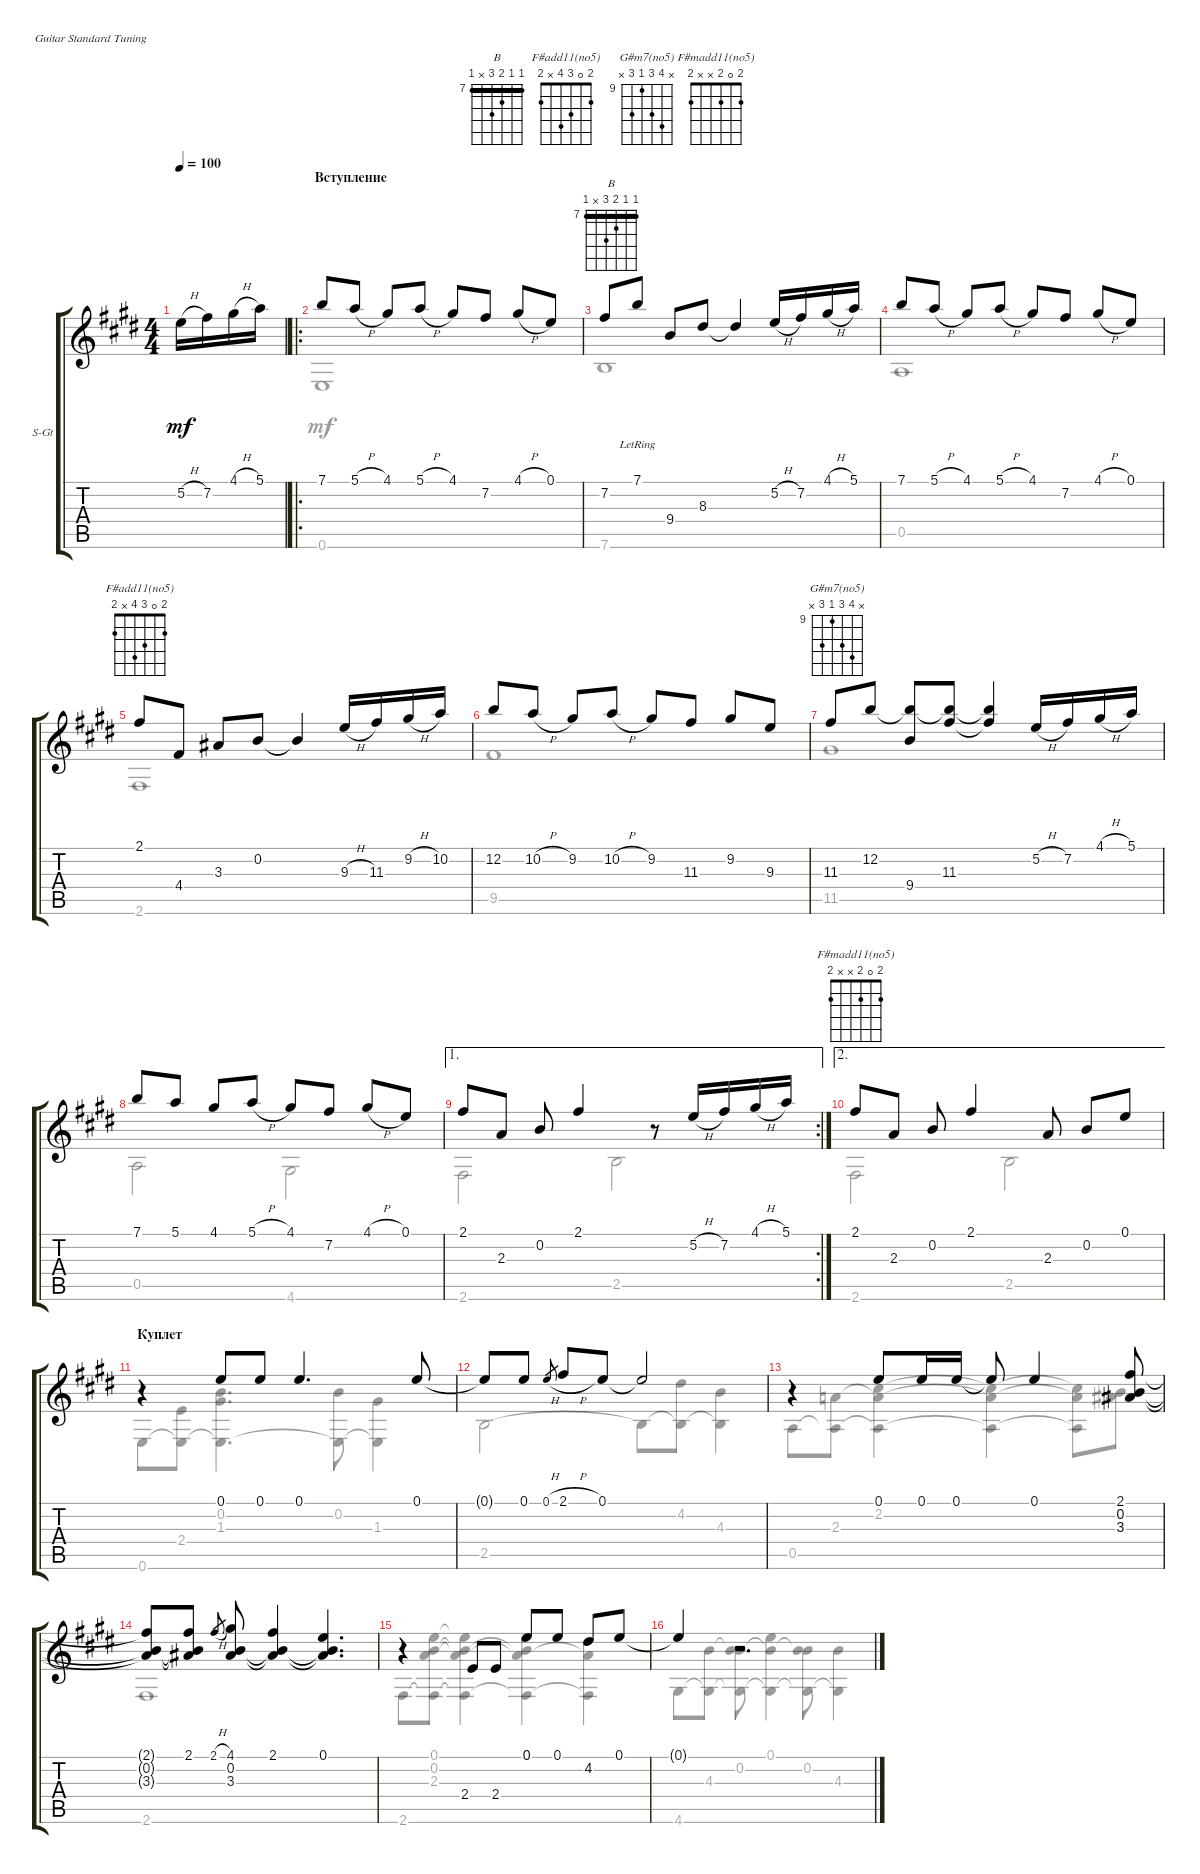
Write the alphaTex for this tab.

\defaultSystemsLayout 4
\bracketExtendMode groupsimilarinstruments
\firstSystemTrackNameOrientation horizontal
\otherSystemsTrackNameOrientation horizontal
\chordDiagramsInScore
\track ("Steel Guitar" "S-Gt") {instrument acousticguitarsteel}
\staff {score tabs}
\tuning (E4 B3 G3 D3 A2 E2)
\chord ("B" 7 7 8 9 x 7) {firstfret 7 barre (7 7)}
\chord ("F#add11(no5)" 2 0 3 4 x 2)
\chord ("G#m7(no5)" x 12 11 9 11 x) {firstfret 9}
\chord ("F#madd11(no5)" 2 0 2 x x 2)
\voice
\ts (4 4)
\ac
\tempo 100
\clef g2
\ks e
5.2{h}.16{dy mf instrument acousticguitarsteel} 7.2.16 4.1{h}.16 5.1.16 |
\ro
\section ("" "Вступление")
7.1.8 5.1{h}.8 4.1.8 5.1{h}.8 4.1.8 7.2.8 4.1{h}.8 0.1.8 |
7.2.8{ch "B"} 7.1{lr}.8 9.4.8 8.3.8 8.3{t}.4 5.2{h}.16 7.2.16 4.1{h}.16 5.1.16 |
7.1.8 5.1{h}.8 4.1.8 5.1{h}.8 4.1.8 7.2.8 4.1{h}.8 0.1.8 |
2.1.8{ch "F#add11(no5)"} 4.4.8 3.3.8 0.2.8 0.2{t}.4 9.3{h}.16 11.3.16 9.2{h}.16 10.2.16 |
12.2.8 10.2{h}.8 9.2.8 10.2{h}.8 9.2.8 11.3.8 9.2.8 9.3.8 |
11.3.8{ch "G#m7(no5)"} 12.2.8 (12.2{t} 9.4).8 (11.3 12.2{t}).8 (12.2{t} 11.3{t}).4 5.2{h}.16 7.2.16 4.1{h}.16 5.1.16 |
7.1.8 5.1.8 4.1.8 5.1{h}.8 4.1.8 7.2.8 4.1{h}.8 0.1.8 |
\ae 1
\rc 2
2.1.8 2.3.8 0.2.8 2.1.4 r.8 5.2{h}.16 7.2.16 4.1{h}.16 5.1.16 |
\ae 2
2.1.8{ch "F#madd11(no5)"} 2.3.8 0.2.8 2.1.4 2.3.8 0.2.8 0.1.8 |
\section ("" "Куплет")
r.4 0.1.8 0.1.8 0.1.4{d} 0.1.8 |
0.1{t}.8 0.1.8 0.1{h}.8{gr} 2.1{h}.8 0.1.8 0.1{t}.2 |
r.4 0.1.8 0.1.16 0.1.16 0.1{t}.8 0.1.4 (2.1 0.2 3.3).8 |
(2.1{t} 0.2{t} 3.3{t}).8 (2.1 0.2{t} 3.3{t}).8 2.1{h}.8{gr} (4.1 0.2 3.3).8 (2.1 0.2{t} 3.3{t}).4 (0.1 0.2{t} 3.3{t}).4{d} |
r.4 2.4.8 2.4.8 0.1.8 0.1.8 4.2.8 0.1.8 |
0.1{t}.4 r.2{d}
\voice
\clef g2
\ottava regular
\simile none
\ks e
|
0.6.1 |
7.6.1 |
0.5.1 |
2.6.1 |
9.5.1 |
11.5.1 |
0.5.2 4.6.2 |
2.6.2 2.5.2 |
2.6.2 2.5.2 |
0.6.8 (2.4 0.6{t}).8 (0.2 1.3 0.6{t}).4{d} (0.2 0.6{t}).8 (1.3 0.6{t}).4 |
2.5.2 2.5{t}.8 (4.2 2.5{t}).8 (4.3 2.5{t}).4 |
0.5.8 (2.3 0.5{t}).8 (2.2 0.5{t} 2.3{t}).4 (0.5{t} 2.2{t} 2.3{t}).4 (2.2{t} 2.3{t} 0.5{t}).8 (0.2 3.3).8 |
2.6.1 |
2.6.8 (2.3 2.6{t} 0.1 0.2).8 (0.1{t} 0.2{t} 2.3{t} 2.6{t}).4 (0.2{t} 0.1 2.3{t} 2.6{t}).4 (4.2 2.3{t} 2.6{t}).4 |
4.6.8 (4.3 4.6{t}).8 (0.2 4.6{t} 4.3{t}).8 (0.1 4.6{t} 4.3{t}).4 (0.2 4.6{t} 4.3{t}).8 (4.3 4.6{t}).4
